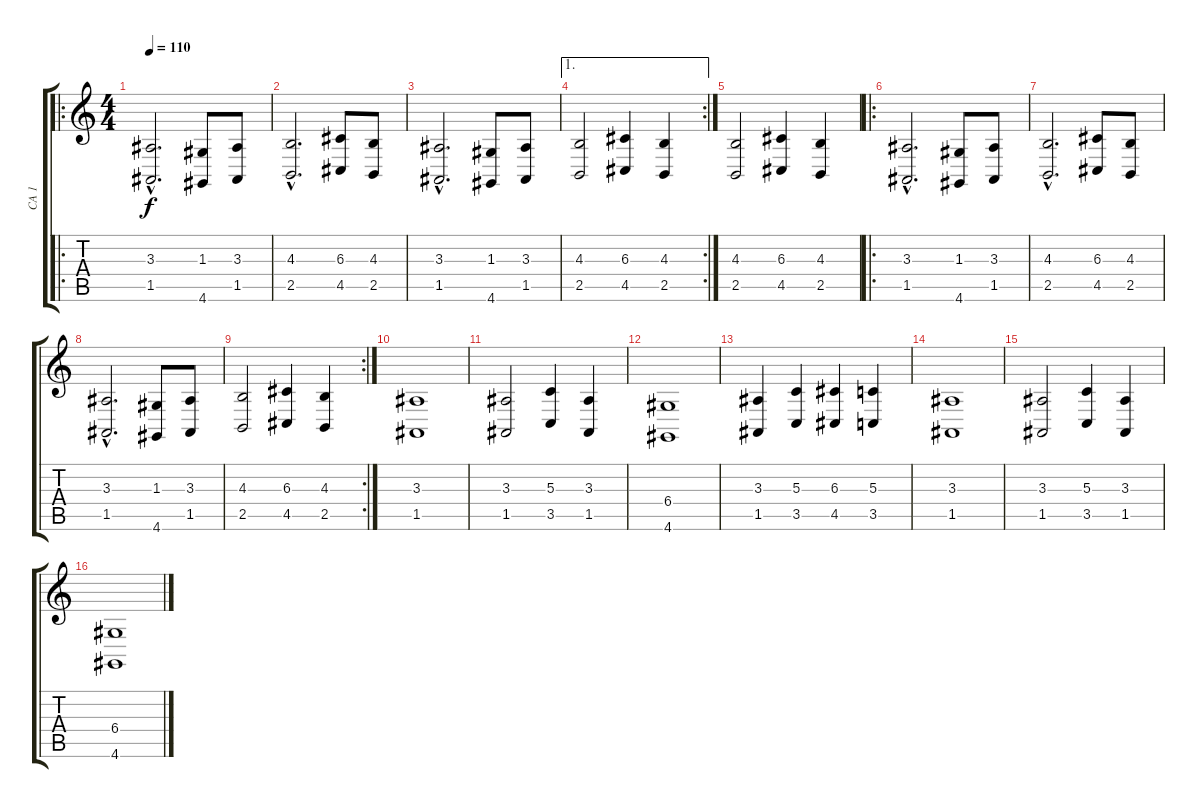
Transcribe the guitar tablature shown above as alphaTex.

\track ("CA 1" "CA 1") {instrument choiraahs}
\staff {score tabs}
\tuning (E4 B3 G3 D3 A2 E2) {hide}
\ro
\ts (4 4)
\tempo 110
\clef g2
\ks c
(3.3{hac} 1.5{hac}).2{d dy f} (1.3 4.6).8 (3.3 1.5).8 |
(4.3{hac} 2.5{hac}).2{d} (6.3 4.5).8 (4.3 2.5).8 |
(3.3{hac} 1.5{hac}).2{d} (1.3 4.6).8 (3.3 1.5).8 |
\ae 1
\rc 2
(4.3 2.5).2 (6.3 4.5).4 (4.3 2.5).4 |
(4.3 2.5).2 (6.3 4.5).4 (4.3 2.5).4 |
\ro
(3.3{hac} 1.5{hac}).2{d} (1.3 4.6).8 (3.3 1.5).8 |
(4.3{hac} 2.5{hac}).2{d} (6.3 4.5).8 (4.3 2.5).8 |
(3.3{hac} 1.5{hac}).2{d} (1.3 4.6).8 (3.3 1.5).8 |
\rc 2
(4.3 2.5).2 (6.3 4.5).4 (4.3 2.5).4 |
\section ("" "")
(3.3 1.5).1{volume 9 instrument choiraahs} |
(3.3 1.5).2 (5.3 3.5).4 (3.3 1.5).4 |
(6.4 4.6).1 |
(3.3 1.5).4 (5.3 3.5).4 (6.3 4.5).4 (5.3 3.5).4 |
(3.3 1.5).1 |
(3.3 1.5).2 (5.3 3.5).4 (3.3 1.5).4 |
(6.4 4.6).1
